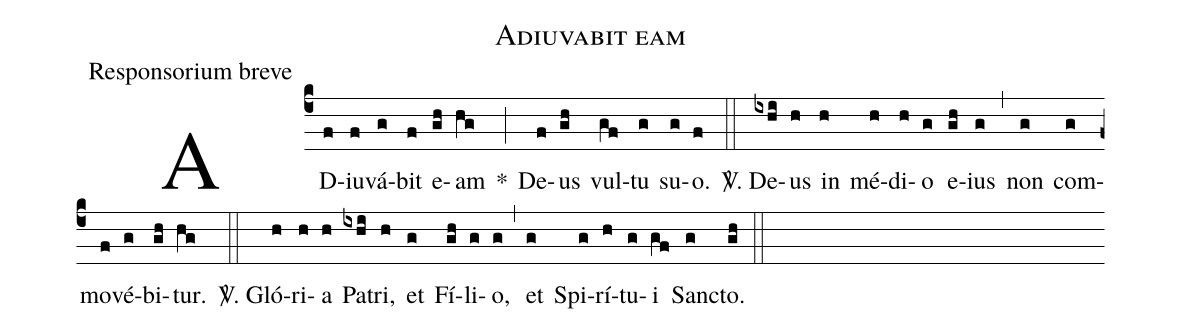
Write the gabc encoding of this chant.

name:Adiuvabit eam;
office-part:Responsorium breve;
%%
(c4) AD(f){iu}(f)vá(g)bit(f) e(gh)am(hg) *(;)
De(f)us(gh) vul(gf)tu(g) su(g)o.(f) (::)
<sp>V/</sp>. De(ixhi)us(h) in(h) mé(h)di(h)o(g) e(gh)ius(g) (,)
non(g) com(g)mo(f)vé(g)bi(gh)tur.(hg) (::)
<sp>V/</sp>. Gló(h)ri(h)a(h) Pa(ixhi)tri,(h) et(g) Fí(gh)li(g)o,(g) (,)
et(g) Spi(g)rí(h)tu(g)i(gf) Sanc(g)to.(gh) (::)
